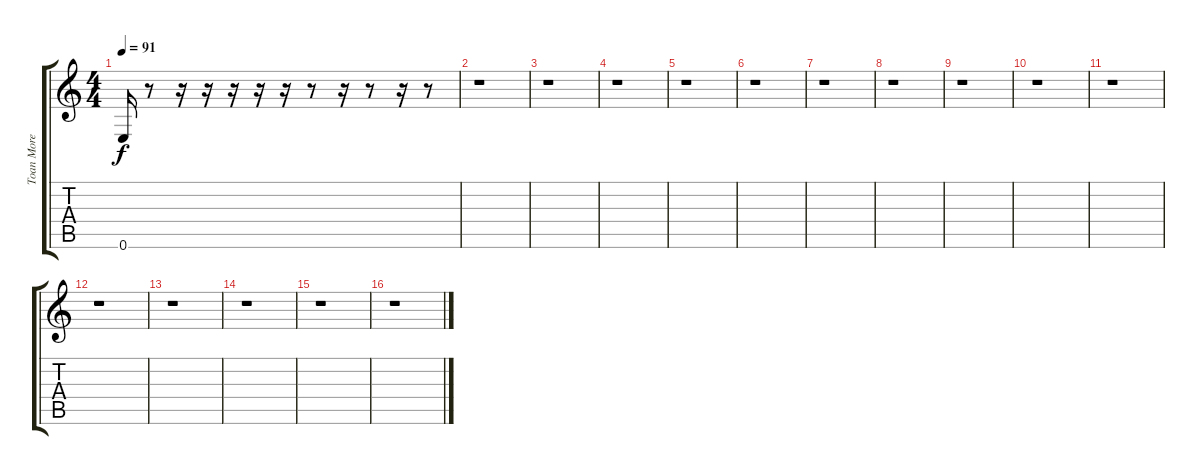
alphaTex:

\track ("Toan More" "Toan More") {instrument distortionguitar}
\staff {score tabs}
\tuning (E4 B3 G3 D3 A2 E2) {hide}
\ts (4 4)
\tempo 91
\clef g2
\ks c
0.6.16{dy f} r.8 r.16 r.16 r.16 r.16 r.16 r.8 r.16 r.8 r.16 r.8 |
r.1 |
r.1 |
r.1 |
r.1 |
r.1 |
r.1 |
r.1 |
r.1 |
r.1 |
r.1 |
r.1 |
r.1 |
r.1 |
r.1 |
r.1
